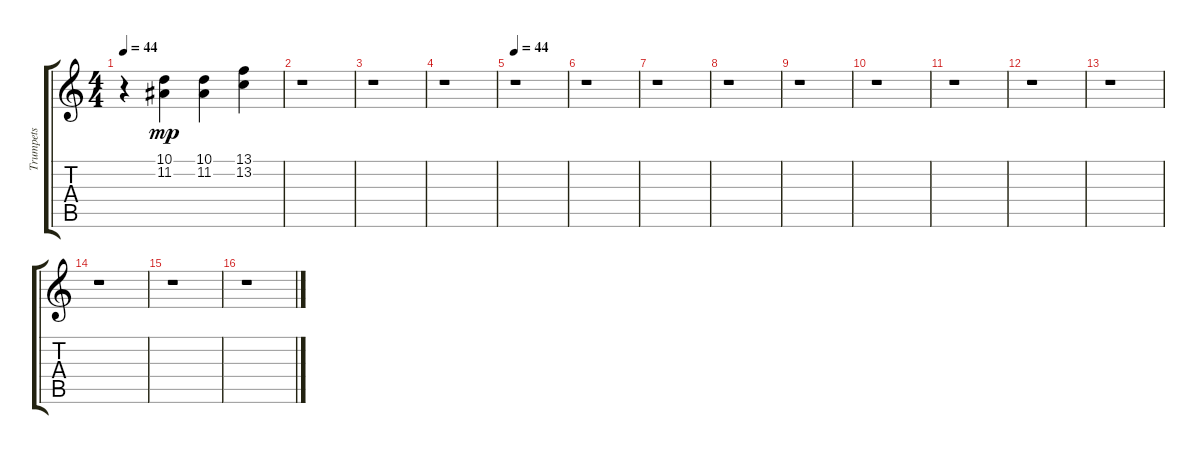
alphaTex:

\track ("Trumpets" "Trumpets") {instrument trumpet}
\staff {score tabs}
\tuning (E4 B3 G3 D3 A2 E2) {hide}
\ts (4 4)
\tempo 44
\clef g2
\ks c
r.4{dy p} (10.1 11.2).4{dy mp} (10.1 11.2).4 (13.1 13.2).4 |
r.1 |
r.1 |
r.1 |
\tempo 44
r.1 |
r.1 |
r.1 |
r.1 |
r.1 |
r.1 |
r.1 |
r.1 |
r.1 |
r.1 |
r.1 |
r.1
